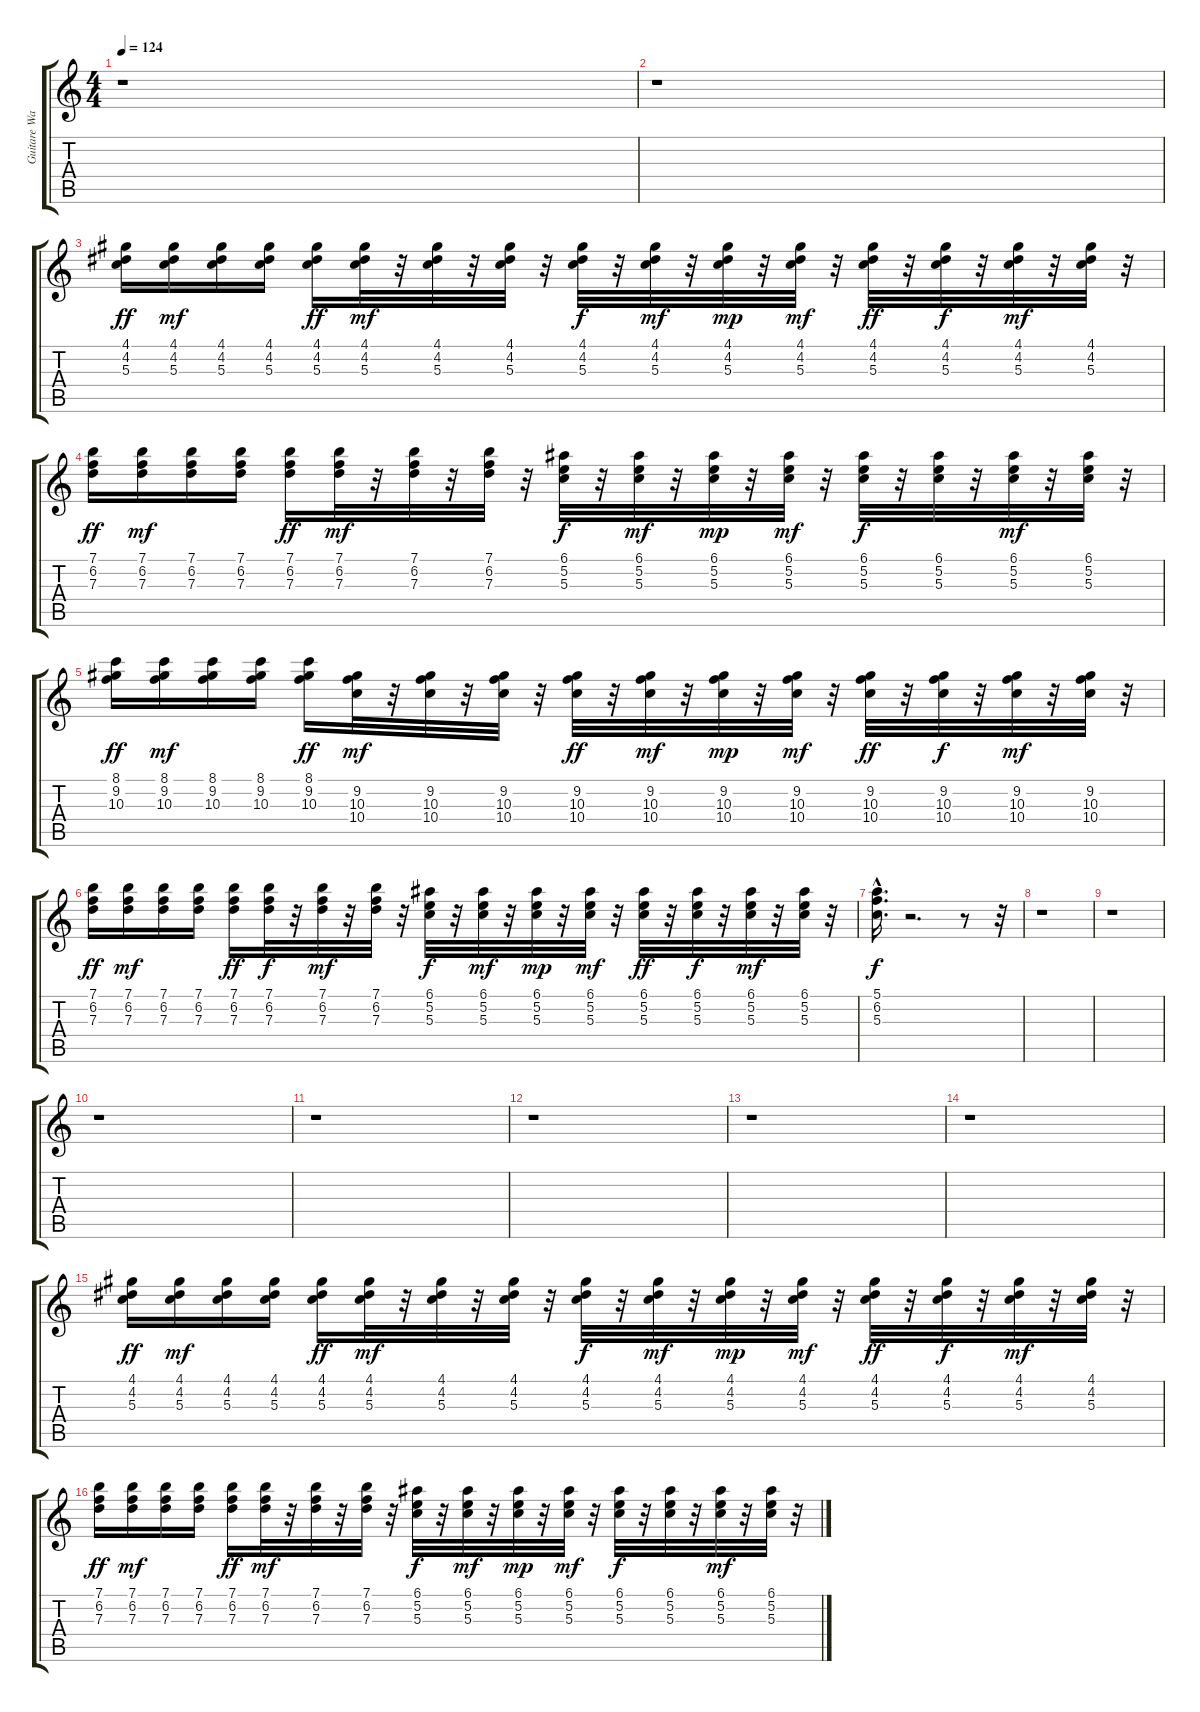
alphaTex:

\track ("Guitare Wah" "Guitare Wa") {instrument electricguitarclean}
\staff {score tabs}
\tuning (E4 B3 G3 D3 A2 E2) {hide}
\ts (4 4)
\tempo 124
\clef g2
\ks c
r.1{dy f} |
r.1 |
(4.1 4.2 5.3).16{dy ff} (4.1 4.2 5.3).16{dy mf} (4.1 4.2 5.3).16 (4.1 4.2 5.3).16 (4.1 4.2 5.3).16{dy ff} (4.1 4.2 5.3).32{dy mf} r.32 (4.1 4.2 5.3).32 r.32 (4.1 4.2 5.3).32 r.32 (4.1 4.2 5.3).32{dy f} r.32 (4.1 4.2 5.3).32{dy mf} r.32 (4.1 4.2 5.3).32{dy mp} r.32 (4.1 4.2 5.3).32{dy mf} r.32 (4.1 4.2 5.3).32{dy ff} r.32 (4.1 4.2 5.3).32{dy f} r.32 (4.1 4.2 5.3).32{dy mf} r.32 (4.1 4.2 5.3).32 r.32 |
(7.1 6.2 7.3).16{dy ff} (7.1 6.2 7.3).16{dy mf} (7.1 6.2 7.3).16 (7.1 6.2 7.3).16 (7.1 6.2 7.3).16{dy ff} (7.1 6.2 7.3).32{dy mf} r.32 (7.1 6.2 7.3).32 r.32 (7.1 6.2 7.3).32 r.32 (6.1 5.2 5.3).32{dy f} r.32 (6.1 5.2 5.3).32{dy mf} r.32 (6.1 5.2 5.3).32{dy mp} r.32 (6.1 5.2 5.3).32{dy mf} r.32 (6.1 5.2 5.3).32{dy f} r.32 (6.1 5.2 5.3).32 r.32 (6.1 5.2 5.3).32{dy mf} r.32 (6.1 5.2 5.3).32 r.32 |
(8.1 9.2 10.3).16{dy ff} (8.1 9.2 10.3).16{dy mf} (8.1 9.2 10.3).16 (8.1 9.2 10.3).16 (8.1 9.2 10.3).16{dy ff} (9.2 10.3 10.4).32{dy mf} r.32 (9.2 10.3 10.4).32 r.32 (9.2 10.3 10.4).32 r.32 (9.2 10.3 10.4).32{dy ff} r.32 (9.2 10.3 10.4).32{dy mf} r.32 (9.2 10.3 10.4).32{dy mp} r.32 (9.2 10.3 10.4).32{dy mf} r.32 (9.2 10.3 10.4).32{dy ff} r.32 (9.2 10.3 10.4).32{dy f} r.32 (9.2 10.3 10.4).32{dy mf} r.32 (9.2 10.3 10.4).32 r.32 |
(7.1 6.2 7.3).16{dy ff} (7.1 6.2 7.3).16{dy mf} (7.1 6.2 7.3).16 (7.1 6.2 7.3).16 (7.1 6.2 7.3).16{dy ff} (7.1 6.2 7.3).32{dy f} r.32 (7.1 6.2 7.3).32{dy mf} r.32 (7.1 6.2 7.3).32 r.32 (6.1 5.2 5.3).32{dy f} r.32 (6.1 5.2 5.3).32{dy mf} r.32 (6.1 5.2 5.3).32{dy mp} r.32 (6.1 5.2 5.3).32{dy mf} r.32 (6.1 5.2 5.3).32{dy ff} r.32 (6.1 5.2 5.3).32{dy f} r.32 (6.1 5.2 5.3).32{dy mf} r.32 (6.1 5.2 5.3).32 r.32 |
(5.1{hac} 6.2{hac} 5.3{hac}).16{d dy f} r.2{d} r.8 r.32 |
r.1 |
r.1 |
r.1 |
r.1 |
r.1 |
r.1 |
r.1 |
(4.1 4.2 5.3).16{dy ff} (4.1 4.2 5.3).16{dy mf} (4.1 4.2 5.3).16 (4.1 4.2 5.3).16 (4.1 4.2 5.3).16{dy ff} (4.1 4.2 5.3).32{dy mf} r.32 (4.1 4.2 5.3).32 r.32 (4.1 4.2 5.3).32 r.32 (4.1 4.2 5.3).32{dy f} r.32 (4.1 4.2 5.3).32{dy mf} r.32 (4.1 4.2 5.3).32{dy mp} r.32 (4.1 4.2 5.3).32{dy mf} r.32 (4.1 4.2 5.3).32{dy ff} r.32 (4.1 4.2 5.3).32{dy f} r.32 (4.1 4.2 5.3).32{dy mf} r.32 (4.1 4.2 5.3).32 r.32 |
(7.1 6.2 7.3).16{dy ff} (7.1 6.2 7.3).16{dy mf} (7.1 6.2 7.3).16 (7.1 6.2 7.3).16 (7.1 6.2 7.3).16{dy ff} (7.1 6.2 7.3).32{dy mf} r.32 (7.1 6.2 7.3).32 r.32 (7.1 6.2 7.3).32 r.32 (6.1 5.2 5.3).32{dy f} r.32 (6.1 5.2 5.3).32{dy mf} r.32 (6.1 5.2 5.3).32{dy mp} r.32 (6.1 5.2 5.3).32{dy mf} r.32 (6.1 5.2 5.3).32{dy f} r.32 (6.1 5.2 5.3).32 r.32 (6.1 5.2 5.3).32{dy mf} r.32 (6.1 5.2 5.3).32 r.32
